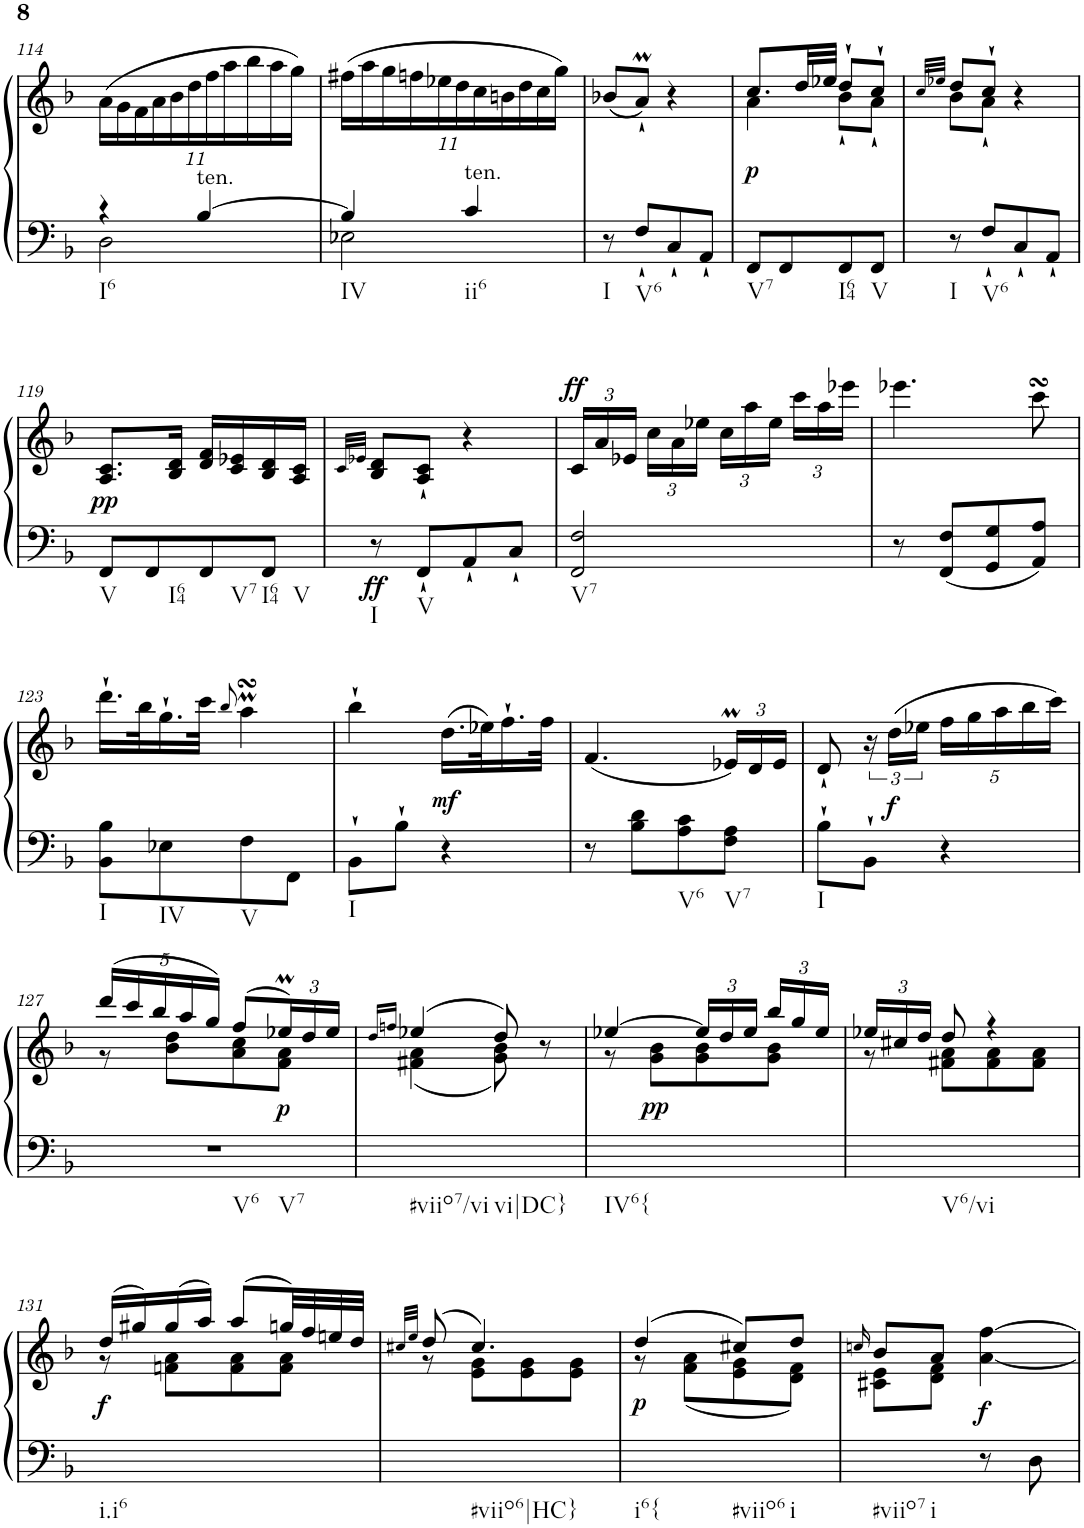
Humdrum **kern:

**kern	**kern	**dynam
*part1	*part1	*part1
*staff2	*staff1	*staff1/2
*I"Harpsichord	*	*
*I'Hch.	*	*
!!LO:PB:g=z
*clefF4	*clefG2	*
*k[b-]	*k[b-]	*
*M2/4	*M2/4	*
=114	=114	=114
*^	*	*
*	*	*Xbrackettup	*
4r	2D\	(>22a\LL	.
.	.	22g\	.
.	.	22f\	.
.	.	22a\	.
.	.	22b-\	.
.	.	22dd\	.
!LO:TX:a:t=ten.	!	!	!
[4B-/	.	.	.
.	.	22ff\	.
.	.	22aa\	.
.	.	22bb-\	.
.	.	22aa\	.
.	.	22gg\JJ)	.
=115	=115	=115	=115
4B-/]	2E-X\	(>22ff#X\LL	.
.	.	22aa\	.
.	.	22gg\	.
.	.	22ffn\	.
.	.	22ee-X\	.
.	.	22dd\	.
!LO:TX:a:t=ten.	!	!	!
4c/	.	.	.
.	.	22cc\	.
.	.	22bn\	.
.	.	22dd\	.
.	.	22cc\	.
.	.	22gg\JJ)	.
*v	*v	*	*
=116	=116	=116
8r	(<8b-X/L	.
8F`/L	8am`/J)	.
8C`/	4r	.
8AA`/J	.	.
=117	=117	=117
*	*^	*
!	!	!	!LO:DY:b
8FF/L	8.cc/L	4a\	p
8FF/	.	.	.
.	32dd/LL	.	.
.	32ee-X/JJJ	.	.
8FF/	8dd`/L	8b-`\L	.
8FF/J	8cc`/J	8a`\J	.
=118	=118	=118	=118
.	32qcc/LLL	.	.
.	32qee-X/JJJ	.	.
8r	8dd/L	8b-\L	.
8F`/L	8cc`/J	8a`\J	.
8C`/	4r	4ryy	.
8AA`/J	.	.	.
*	*v	*v	*
!!LO:LB:g=z
=119	=119	=119
!	!	!LO:DY:b
8FF/L	8.A/ 8.c/L	pp
8FF/	.	.
.	16B-/ 16d/Jk	.
8FF/	16d/ 16f/LL	.
.	16c/ 16e-X/	.
8FF/J	16B-/ 16d/	.
.	16A/ 16c/JJ	.
=120	=120	=120
.	32qc/LLL	.
.	32qe-X/JJJ	.
!	!	!LO:DY:b=2
8r	8B-/ 8d/L	ff
8FF`/L	8A/` 8c/`J	.
8AA`/	4r	.
8C`/J	.	.
=121	=121	=121
!	!	!LO:DY:a
2FF/ 2F/	24c/LL	ff
.	24a/	.
.	24e-X/JJ	.
.	24cc\LL	.
.	24a\	.
.	24ee-X\JJ	.
.	24cc\LL	.
.	24aa\	.
.	24ee-\JJ	.
.	24ccc\LL	.
.	24aa\	.
.	24eee-X\JJ	.
=122	=122	=122
8r	4.eee-X\	.
8FF/ 8F/L	.	.
8GG/ 8G/	.	.
8AA/ 8A/J	8cccsSSS\	.
!!LO:LB:g=z
=123	=123	=123
8BB-\ 8B-\L	16.ddd`\LL	.
.	32bb-\K	.
8E-X\	16.gg`\	.
.	32ccc\JJk	.
.	8qbb-/	.
8F\	4aamsSsS\	.
8FF\J	.	.
=124	=124	=124
8BB-`\L	4bb-`\	.
8B-`\J	.	.
!	!	!LO:DY:b
4r	(>16.dd\LL	mf
.	32ee-X\K)	.
.	16.ff`\	.
.	32ff\JJk	.
=125	=125	=125
8r	(<4.f/	.
8B-\ 8d\L	.	.
8A\ 8c\	.	.
8F\ 8A\J	24e-XM/LL)	.
.	24d/	.
.	24e-/JJ	.
=126	=126	=126
8B-`\L	8d`/	.
*	*brackettup	*
8BB-`\J	24r	.
!	!	!LO:DY:b
.	(>24dd\LL	f
.	24ee-X\JJ	.
*	*Xbrackettup	*
4r	20ff\LL	.
.	20gg\	.
.	20aa\	.
.	20bb-\	.
.	20ccc\JJ)	.
!!LO:LB:g=z
=127	=127	=127
*	*^	*
2r	(>20ddd/LL	8r	.
.	20ccc/	.	.
.	20bb-/	.	.
.	.	8b-\ 8dd\L	.
.	20aa/	.	.
.	20gg/JJ)	.	.
.	(>8ff/L	8a\ 8cc\	.
!	!	!	!LO:DY:b
.	24ee-XM/L)	8f\ 8a\J	p
.	24dd/	.	.
.	24ee-/JJ	.	.
=128	=128	=128	=128
.	16qdd/LL	.	.
.	16qffn/JJ	.	.
2ryy	(>4ee-X/	(<4f#X\ 4a\	.
.	8dd/)	8g\ 8b-\)	.
.	8r	8ryy	.
=129	=129	=129	=129
2ryy	[4ee-X/	8r	.
!	!	!	!LO:DY:b
.	.	8g\ 8b-\L	pp
.	24ee-/LL]	8g\ 8b-\	.
.	24dd/	.	.
.	24ee-/JJ	.	.
.	24bb-/LL	8g\ 8b-\J	.
.	24gg/	.	.
.	24ee-/JJ	.	.
=130	=130	=130	=130
2ryy	24ee-X/LL	8r	.
.	24cc#X/	.	.
.	24dd/JJ	.	.
.	8dd/	8f#X\ 8a\L	.
.	4r	8f#\ 8a\	.
.	.	8f#\ 8a\J	.
!!LO:LB:g=z	!!
=131	=131	=131	=131
!	!	!	!LO:DY:b
2ryy	(>16dd/LL	8r	f
.	16gg#X/)	.	.
.	(>16gg#/	8fn\ 8a\L	.
.	16aa/JJ)	.	.
.	(>8aa/L	8f\ 8a\	.
.	32ggn/LL)	8f\ 8a\J	.
.	32ff/	.	.
.	32een/	.	.
.	32dd/JJJ	.	.
=132	=132	=132	=132
.	32qcc#X/LLL	.	.
.	32qee/JJJ	.	.
2ryy	(>8dd/	8r	.
.	4.cc#/)	8e\ 8g\L	.
.	.	8e\ 8g\	.
.	.	8e\ 8g\J	.
=133	=133	=133	=133
!	!	!	!LO:DY:b
2ryy	(>4dd/	8r	p
.	.	(<8f\ 8a\L	.
.	8cc#X/L)	8e\ 8g\	.
.	8dd/J	8d\ 8f\J)	.
=134	=134	=134	=134
.	16qccn/	.	.
4ryy	8b-/L	8c#X\ 8e\L	.
.	8a/J	8d\ 8f\J	.
!	!	!	!LO:DY:b
8r	[4a\ [4ff\	4ryy	f
8D\	.	.	.
*	*v	*v	*
=	=	=
*-	*-	*-
